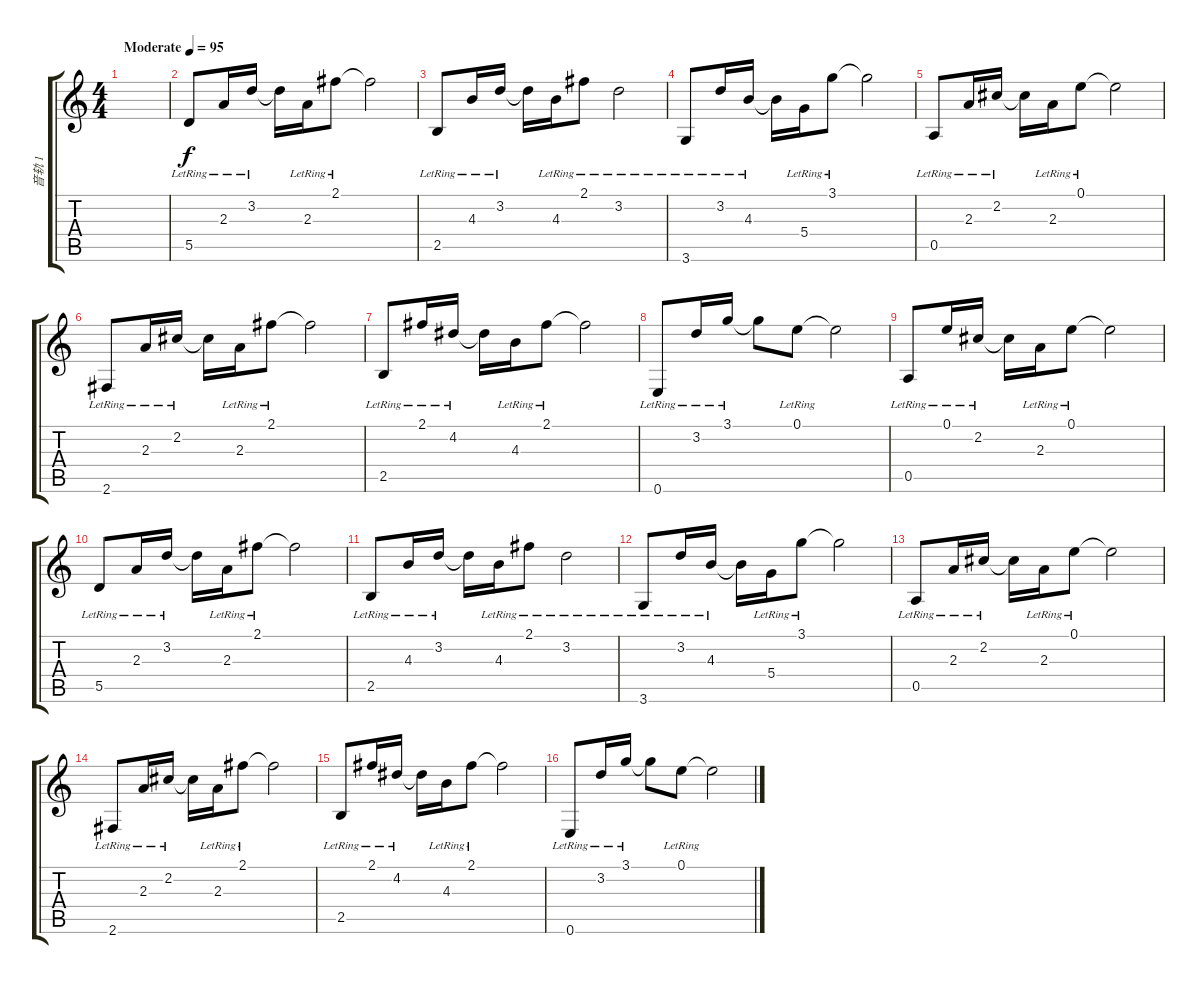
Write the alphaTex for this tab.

\track ("音轨 1" "音轨 1") {instrument acousticguitarsteel}
\staff {score tabs}
\tuning (E4 B3 G3 D3 A2 E2) {hide}
\ts (4 4)
\tempo (95 "Moderate")
\clef g2
\ks c
|
5.5{lr}.8 2.3{lr}.16 3.2{lr}.16 3.2{t}.16 2.3{lr}.16 2.1{lr}.8 2.1{t}.2 |
2.5{lr}.8 4.3{lr}.16 3.2{lr}.16 3.2{t}.16 4.3{lr}.16 2.1{lr}.8 3.2{lr}.2 |
3.6{lr}.8 3.2{lr}.16 4.3{lr}.16 4.3{t}.16 5.4{lr}.16 3.1{lr}.8 3.1{t}.2 |
0.5{lr}.8 2.3{lr}.16 2.2{lr}.16 2.2{t}.16 2.3{lr}.16 0.1{lr}.8 0.1{t}.2 |
2.6{lr}.8 2.3{lr}.16 2.2{lr}.16 2.2{t}.16 2.3{lr}.16 2.1{lr}.8 2.1{t}.2 |
2.5{lr}.8 2.1{lr}.16 4.2{lr}.16 4.2{t}.16 4.3{lr}.16 2.1{lr}.8 2.1{t}.2 |
0.6{lr}.8 3.2{lr}.16 3.1{lr}.16 3.1{t}.8 0.1{lr}.8 0.1{t}.2 |
0.5{lr}.8 0.1{lr}.16 2.2{lr}.16 2.2{t}.16 2.3{lr}.16 0.1{lr}.8 0.1{t}.2 |
5.5{lr}.8 2.3{lr}.16 3.2{lr}.16 3.2{t}.16 2.3{lr}.16 2.1{lr}.8 2.1{t}.2 |
2.5{lr}.8 4.3{lr}.16 3.2{lr}.16 3.2{t}.16 4.3{lr}.16 2.1{lr}.8 3.2{lr}.2 |
3.6{lr}.8 3.2{lr}.16 4.3{lr}.16 4.3{t}.16 5.4{lr}.16 3.1{lr}.8 3.1{t}.2 |
0.5{lr}.8 2.3{lr}.16 2.2{lr}.16 2.2{t}.16 2.3{lr}.16 0.1{lr}.8 0.1{t}.2 |
2.6{lr}.8 2.3{lr}.16 2.2{lr}.16 2.2{t}.16 2.3{lr}.16 2.1{lr}.8 2.1{t}.2 |
2.5{lr}.8 2.1{lr}.16 4.2{lr}.16 4.2{t}.16 4.3{lr}.16 2.1{lr}.8 2.1{t}.2 |
0.6{lr}.8 3.2{lr}.16 3.1{lr}.16 3.1{t}.8 0.1{lr}.8 0.1{t}.2
